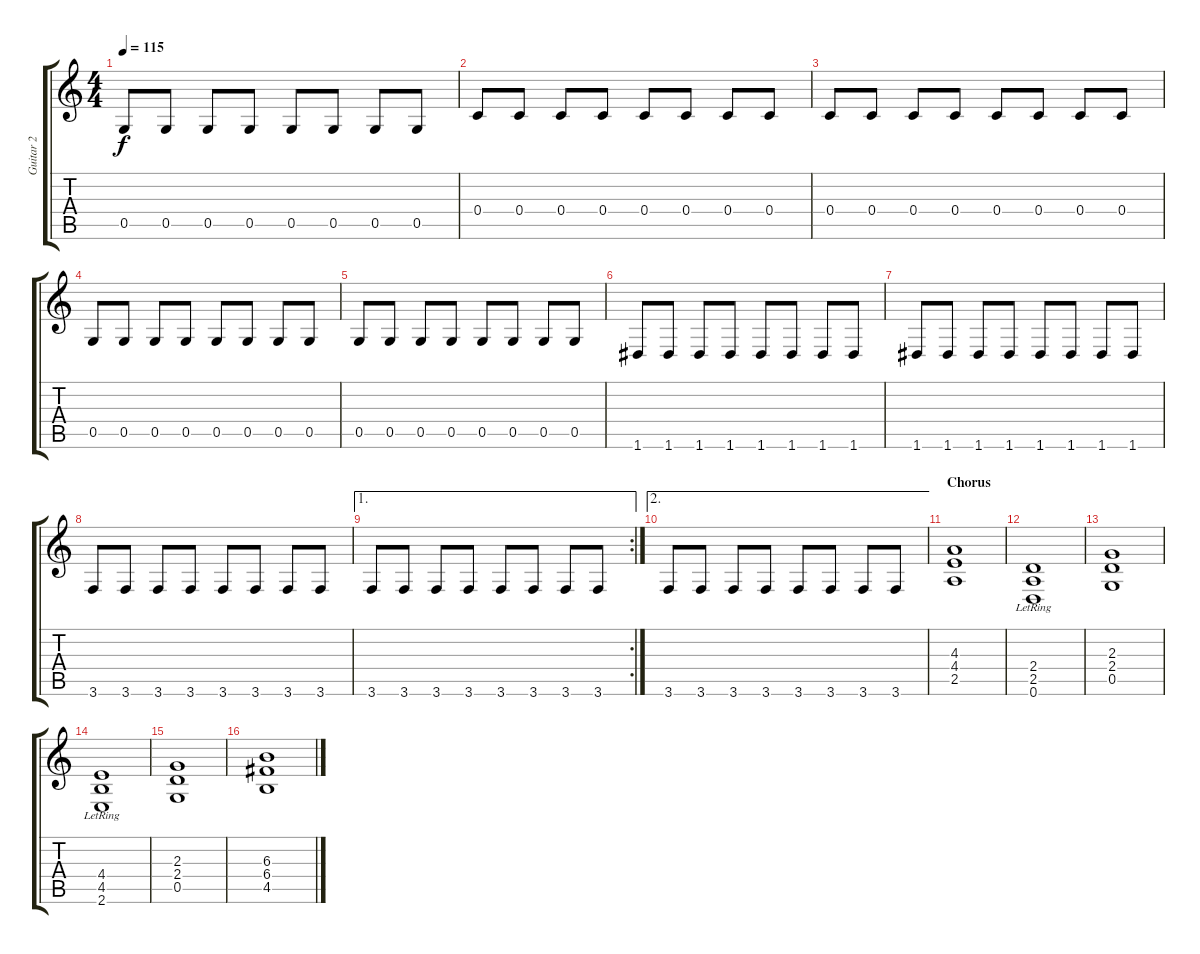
\track ("Guitar 2" "Guitar 2") {instrument distortionguitar}
\staff {score tabs}
\tuning (D4 A3 F3 C3 G2 D2) {hide}
\ts (4 4)
\tempo 115
\clef g2
\ks c
0.5.8{dy f} 0.5.8 0.5.8 0.5.8 0.5.8 0.5.8 0.5.8 0.5.8 |
0.4.8 0.4.8 0.4.8 0.4.8 0.4.8 0.4.8 0.4.8 0.4.8 |
0.4.8 0.4.8 0.4.8 0.4.8 0.4.8 0.4.8 0.4.8 0.4.8 |
0.5.8 0.5.8 0.5.8 0.5.8 0.5.8 0.5.8 0.5.8 0.5.8 |
0.5.8 0.5.8 0.5.8 0.5.8 0.5.8 0.5.8 0.5.8 0.5.8 |
1.6.8 1.6.8 1.6.8 1.6.8 1.6.8 1.6.8 1.6.8 1.6.8 |
1.6.8 1.6.8 1.6.8 1.6.8 1.6.8 1.6.8 1.6.8 1.6.8 |
3.6.8 3.6.8 3.6.8 3.6.8 3.6.8 3.6.8 3.6.8 3.6.8 |
\ae 1
\rc 2
3.6.8 3.6.8 3.6.8 3.6.8 3.6.8 3.6.8 3.6.8 3.6.8 |
\ae 2
3.6.8 3.6.8 3.6.8 3.6.8 3.6.8 3.6.8 3.6.8 3.6.8 |
\section ("" "Chorus")
(4.3 4.4 2.5).1 |
(2.4 2.5{lr} 0.6).1 |
(2.3 2.4 0.5).1 |
(4.4 4.5{lr} 2.6).1 |
(2.3 2.4 0.5).1 |
(6.3 6.4 4.5).1
